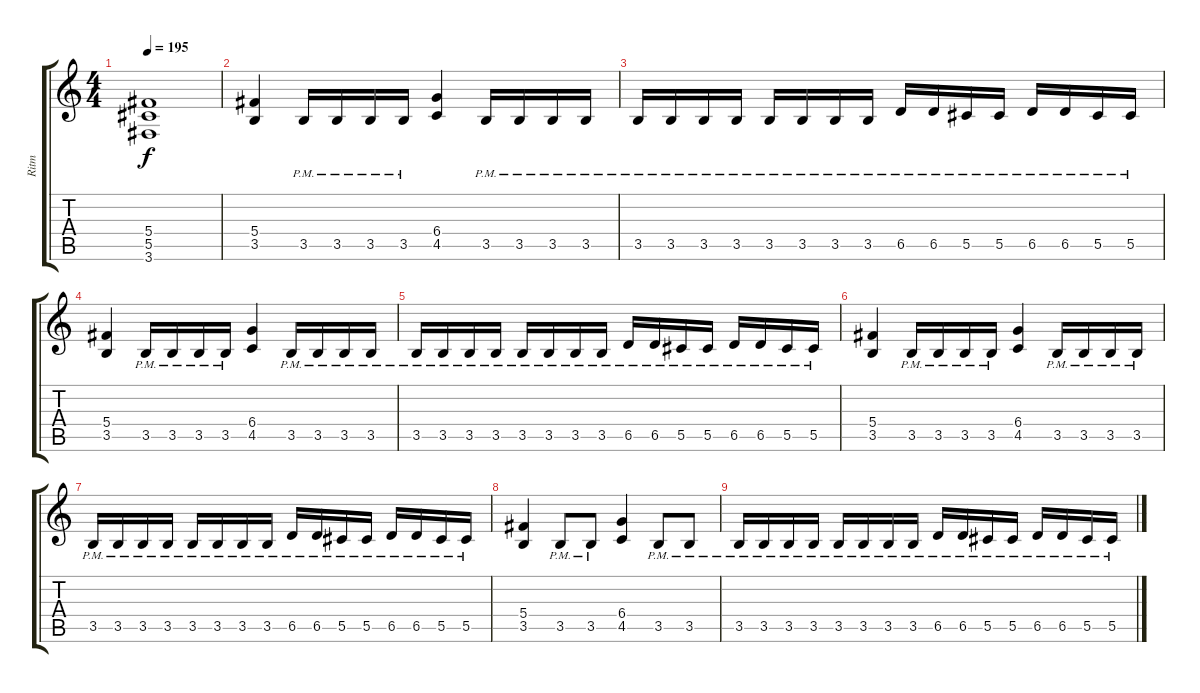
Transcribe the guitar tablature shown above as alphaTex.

\track ("Ritm" "Ritm") {instrument distortionguitar}
\staff {score tabs}
\tuning (Eb4 Bb3 Gb3 Db3 Ab2 Eb2) {hide}
\ts (4 4)
\tempo 195
\clef g2
\ks c
(5.4{t} 5.5{t} 3.6{t}).1{dy f} |
(5.4 3.5).4 3.5{pm}.16 3.5{pm}.16 3.5{pm}.16 3.5{pm}.16 (6.4 4.5).4 3.5{pm}.16 3.5{pm}.16 3.5{pm}.16 3.5{pm}.16 |
3.5{pm}.16 3.5{pm}.16 3.5{pm}.16 3.5{pm}.16 3.5{pm}.16 3.5{pm}.16 3.5{pm}.16 3.5{pm}.16 6.5{pm}.16 6.5{pm}.16 5.5{pm}.16 5.5{pm}.16 6.5{pm}.16 6.5{pm}.16 5.5{pm}.16 5.5{pm}.16 |
(5.4 3.5).4 3.5{pm}.16 3.5{pm}.16 3.5{pm}.16 3.5{pm}.16 (6.4 4.5).4 3.5{pm}.16 3.5{pm}.16 3.5{pm}.16 3.5{pm}.16 |
3.5{pm}.16 3.5{pm}.16 3.5{pm}.16 3.5{pm}.16 3.5{pm}.16 3.5{pm}.16 3.5{pm}.16 3.5{pm}.16 6.5{pm}.16 6.5{pm}.16 5.5{pm}.16 5.5{pm}.16 6.5{pm}.16 6.5{pm}.16 5.5{pm}.16 5.5{pm}.16 |
(5.4 3.5).4 3.5{pm}.16 3.5{pm}.16 3.5{pm}.16 3.5{pm}.16 (6.4 4.5).4 3.5{pm}.16 3.5{pm}.16 3.5{pm}.16 3.5{pm}.16 |
3.5{pm}.16 3.5{pm}.16 3.5{pm}.16 3.5{pm}.16 3.5{pm}.16 3.5{pm}.16 3.5{pm}.16 3.5{pm}.16 6.5{pm}.16 6.5{pm}.16 5.5{pm}.16 5.5{pm}.16 6.5{pm}.16 6.5{pm}.16 5.5{pm}.16 5.5{pm}.16 |
(5.4 3.5).4 3.5{pm}.8 3.5{pm}.8 (6.4 4.5).4 3.5{pm}.8 3.5{pm}.8 |
3.5{pm}.16 3.5{pm}.16 3.5{pm}.16 3.5{pm}.16 3.5{pm}.16 3.5{pm}.16 3.5{pm}.16 3.5{pm}.16 6.5{pm}.16 6.5{pm}.16 5.5{pm}.16 5.5{pm}.16 6.5{pm}.16 6.5{pm}.16 5.5{pm}.16 5.5{pm}.16
